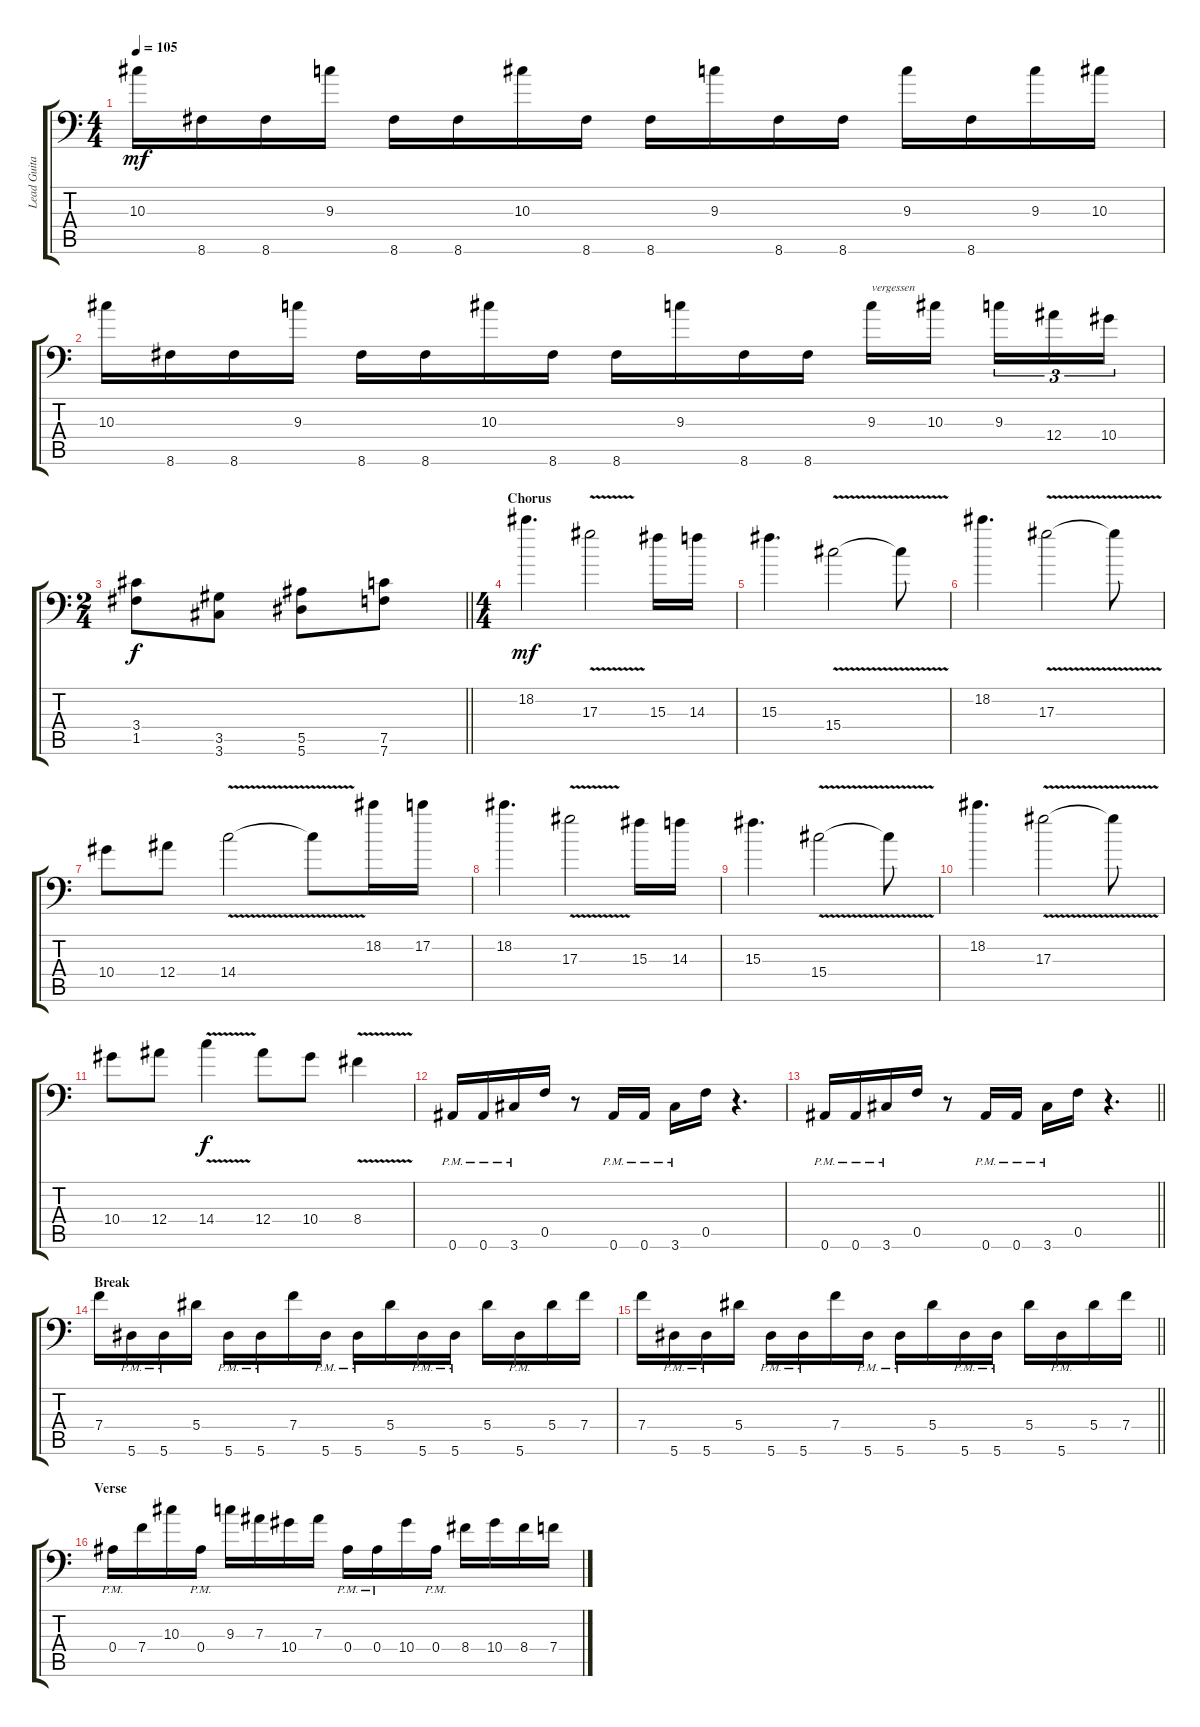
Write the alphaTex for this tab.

\track ("Lead Guitar 2" "Lead Guita") {instrument distortionguitar}
\staff {score tabs}
\tuning (C4 G3 Eb3 Bb2 F2 Bb1) {hide}
\ts (4 4)
\tempo 105
\clef f4
\ks c
10.3.16{dy mf} 8.6.16 8.6.16 9.3.16 8.6.16 8.6.16 10.3.16 8.6.16 8.6.16 9.3.16 8.6.16 8.6.16 9.3.16 8.6.16 9.3.16 10.3.16 |
10.3.16 8.6.16 8.6.16 9.3.16 8.6.16 8.6.16 10.3.16 8.6.16 8.6.16 9.3.16 8.6.16 8.6.16 9.3.16{txt "vergessen"} 10.3.16{beam splitsecondary} 9.3.16{tu (3 2)} 12.4.16{tu (3 2)} 10.4.16{tu (3 2)} |
\ts (2 4)
\barLineRight lightlight
(3.4 1.5).8{dy f} (3.5 3.6).8 (5.5 5.6).8 (7.5 7.6).8 |
\ts (4 4)
\section ("" "Chorus")
18.2.4{d dy mf} 17.3{v}.2 15.3.16 14.3.16 |
15.3.4{d} 15.4{v}.2 15.4{t}.8 |
18.2.4{d} 17.3{v}.2 17.3{t}.8 |
10.4.8 12.4.8 14.4{v}.2 14.4{t}.8 18.2.16 17.2.16 |
18.2.4{d} 17.3{v}.2 15.3.16 14.3.16 |
15.3.4{d} 15.4{v}.2 15.4{t}.8 |
18.2.4{d} 17.3{v}.2 17.3{t}.8 |
10.4.8 12.4.8 14.4{v}.4{dy f} 12.4.8 10.4.8 8.4{v}.4 |
0.6{pm}.16 0.6{pm}.16 3.6{pm}.16 0.5.16 r.8 0.6{pm}.16 0.6{pm}.16 3.6{pm}.16 0.5.16 r.4{d} |
\barLineRight lightlight
0.6{pm}.16 0.6{pm}.16 3.6{pm}.16 0.5.16 r.8 0.6{pm}.16 0.6{pm}.16 3.6{pm}.16 0.5.16 r.4{d} |
\section ("" "Break")
7.4.16 5.6{pm}.16 5.6{pm}.16 5.4.16 5.6{pm}.16 5.6{pm}.16 7.4.16 5.6{pm}.16 5.6{pm}.16 5.4.16 5.6{pm}.16 5.6{pm}.16 5.4.16 5.6{pm}.16 5.4.16 7.4.16 |
\barLineRight lightlight
7.4.16 5.6{pm}.16 5.6{pm}.16 5.4.16 5.6{pm}.16 5.6{pm}.16 7.4.16 5.6{pm}.16 5.6{pm}.16 5.4.16 5.6{pm}.16 5.6{pm}.16 5.4.16 5.6{pm}.16 5.4.16 7.4.16 |
\section ("" "Verse")
0.4{pm}.16 7.4.16 10.3.16 0.4{pm}.16 9.3.16 7.3.16 10.4.16 7.3.16 0.4{pm}.16 0.4{pm}.16 10.4.16 0.4{pm}.16 8.4.16 10.4.16 8.4.16 7.4.16
